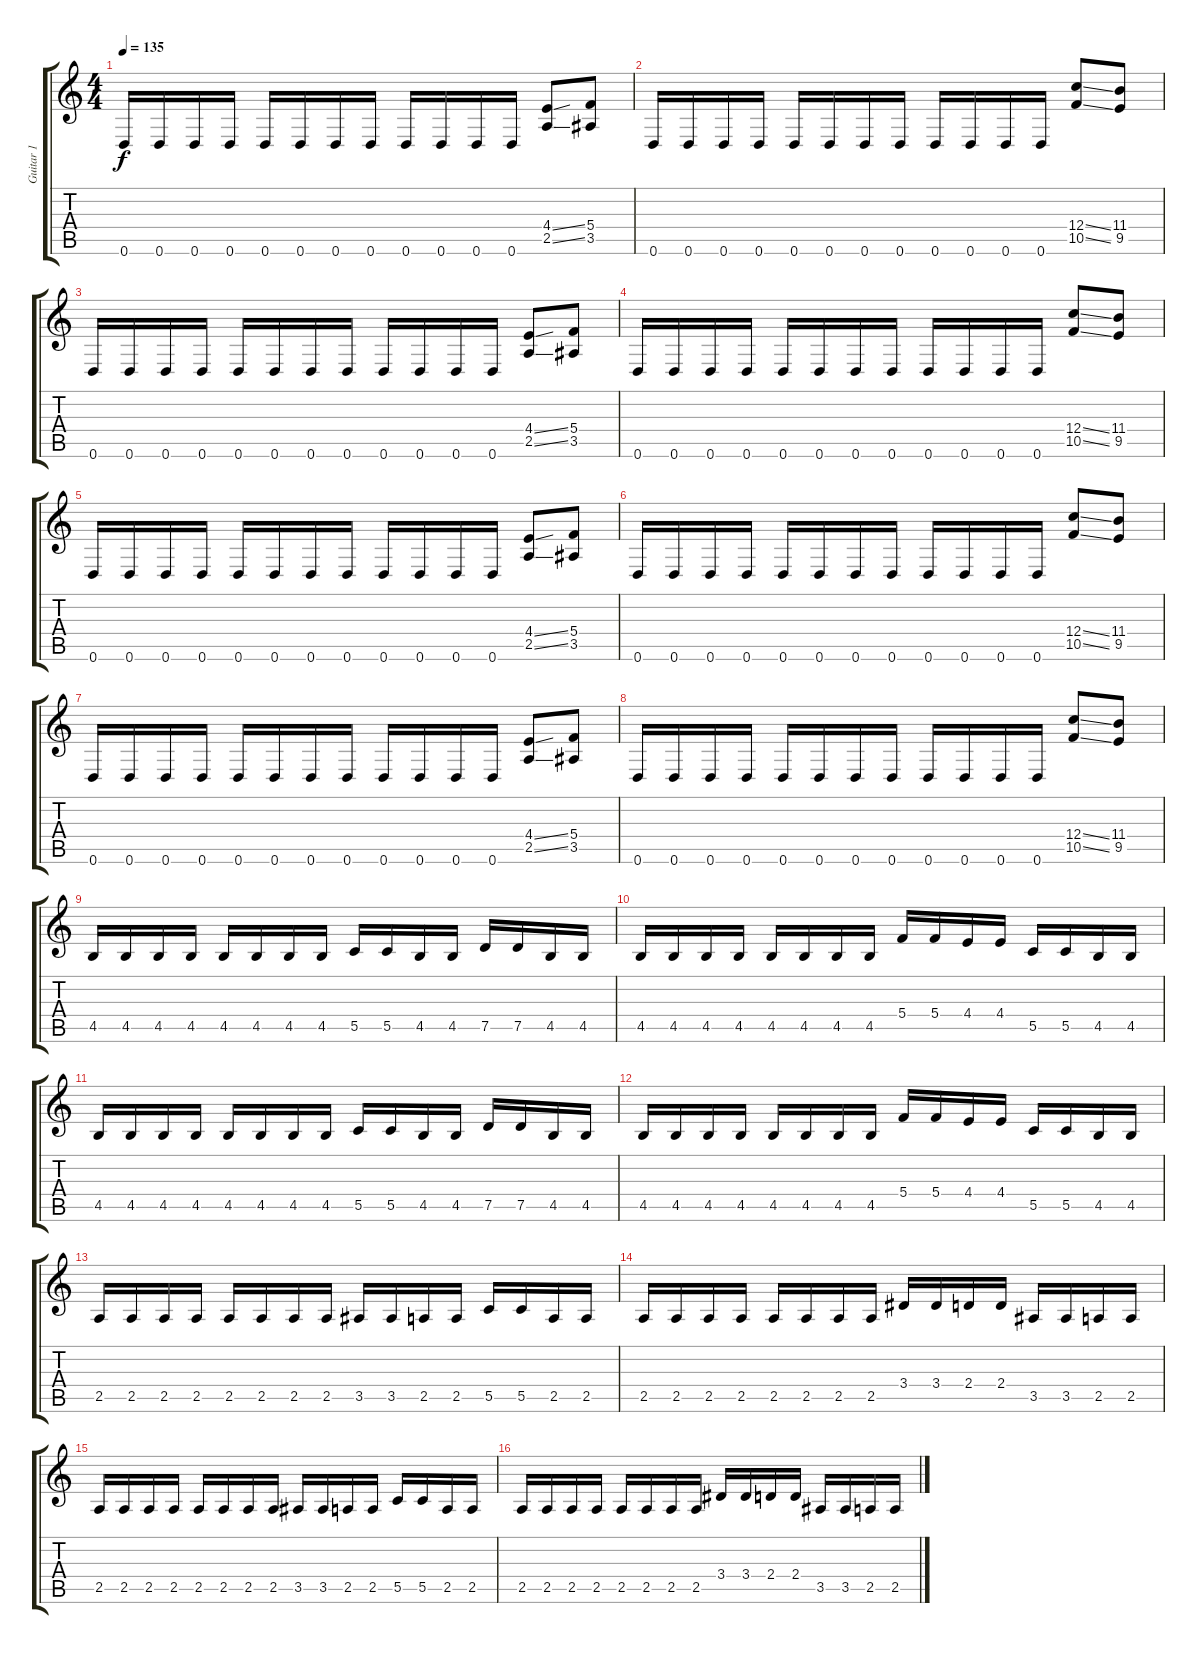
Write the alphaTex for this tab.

\track ("Guitar 1" "Guitar 1") {instrument distortionguitar}
\staff {score tabs}
\tuning (D4 A3 F3 C3 G2 D2) {hide}
\ts (4 4)
\tempo 135
\clef g2
\ks c
0.6.16{dy f} 0.6.16 0.6.16 0.6.16 0.6.16 0.6.16 0.6.16 0.6.16 0.6.16 0.6.16 0.6.16 0.6.16 (4.4{ss} 2.5{ss}).8 (5.4 3.5).8 |
0.6.16 0.6.16 0.6.16 0.6.16 0.6.16 0.6.16 0.6.16 0.6.16 0.6.16 0.6.16 0.6.16 0.6.16 (12.4{ss} 10.5{ss}).8 (11.4 9.5).8 |
0.6.16 0.6.16 0.6.16 0.6.16 0.6.16 0.6.16 0.6.16 0.6.16 0.6.16 0.6.16 0.6.16 0.6.16 (4.4{ss} 2.5{ss}).8 (5.4 3.5).8 |
0.6.16 0.6.16 0.6.16 0.6.16 0.6.16 0.6.16 0.6.16 0.6.16 0.6.16 0.6.16 0.6.16 0.6.16 (12.4{ss} 10.5{ss}).8 (11.4 9.5).8 |
0.6.16 0.6.16 0.6.16 0.6.16 0.6.16 0.6.16 0.6.16 0.6.16 0.6.16 0.6.16 0.6.16 0.6.16 (4.4{ss} 2.5{ss}).8 (5.4 3.5).8 |
0.6.16 0.6.16 0.6.16 0.6.16 0.6.16 0.6.16 0.6.16 0.6.16 0.6.16 0.6.16 0.6.16 0.6.16 (12.4{ss} 10.5{ss}).8 (11.4 9.5).8 |
0.6.16 0.6.16 0.6.16 0.6.16 0.6.16 0.6.16 0.6.16 0.6.16 0.6.16 0.6.16 0.6.16 0.6.16 (4.4{ss} 2.5{ss}).8 (5.4 3.5).8 |
0.6.16 0.6.16 0.6.16 0.6.16 0.6.16 0.6.16 0.6.16 0.6.16 0.6.16 0.6.16 0.6.16 0.6.16 (12.4{ss} 10.5{ss}).8 (11.4 9.5).8 |
4.5.16 4.5.16 4.5.16 4.5.16 4.5.16 4.5.16 4.5.16 4.5.16 5.5.16 5.5.16 4.5.16 4.5.16 7.5.16 7.5.16 4.5.16 4.5.16 |
4.5.16 4.5.16 4.5.16 4.5.16 4.5.16 4.5.16 4.5.16 4.5.16 5.4.16 5.4.16 4.4.16 4.4.16 5.5.16 5.5.16 4.5.16 4.5.16 |
4.5.16 4.5.16 4.5.16 4.5.16 4.5.16 4.5.16 4.5.16 4.5.16 5.5.16 5.5.16 4.5.16 4.5.16 7.5.16 7.5.16 4.5.16 4.5.16 |
4.5.16 4.5.16 4.5.16 4.5.16 4.5.16 4.5.16 4.5.16 4.5.16 5.4.16 5.4.16 4.4.16 4.4.16 5.5.16 5.5.16 4.5.16 4.5.16 |
2.5.16 2.5.16 2.5.16 2.5.16 2.5.16 2.5.16 2.5.16 2.5.16 3.5.16 3.5.16 2.5.16 2.5.16 5.5.16 5.5.16 2.5.16 2.5.16 |
2.5.16 2.5.16 2.5.16 2.5.16 2.5.16 2.5.16 2.5.16 2.5.16 3.4.16 3.4.16 2.4.16 2.4.16 3.5.16 3.5.16 2.5.16 2.5.16 |
2.5.16 2.5.16 2.5.16 2.5.16 2.5.16 2.5.16 2.5.16 2.5.16 3.5.16 3.5.16 2.5.16 2.5.16 5.5.16 5.5.16 2.5.16 2.5.16 |
2.5.16 2.5.16 2.5.16 2.5.16 2.5.16 2.5.16 2.5.16 2.5.16 3.4.16 3.4.16 2.4.16 2.4.16 3.5.16 3.5.16 2.5.16 2.5.16
